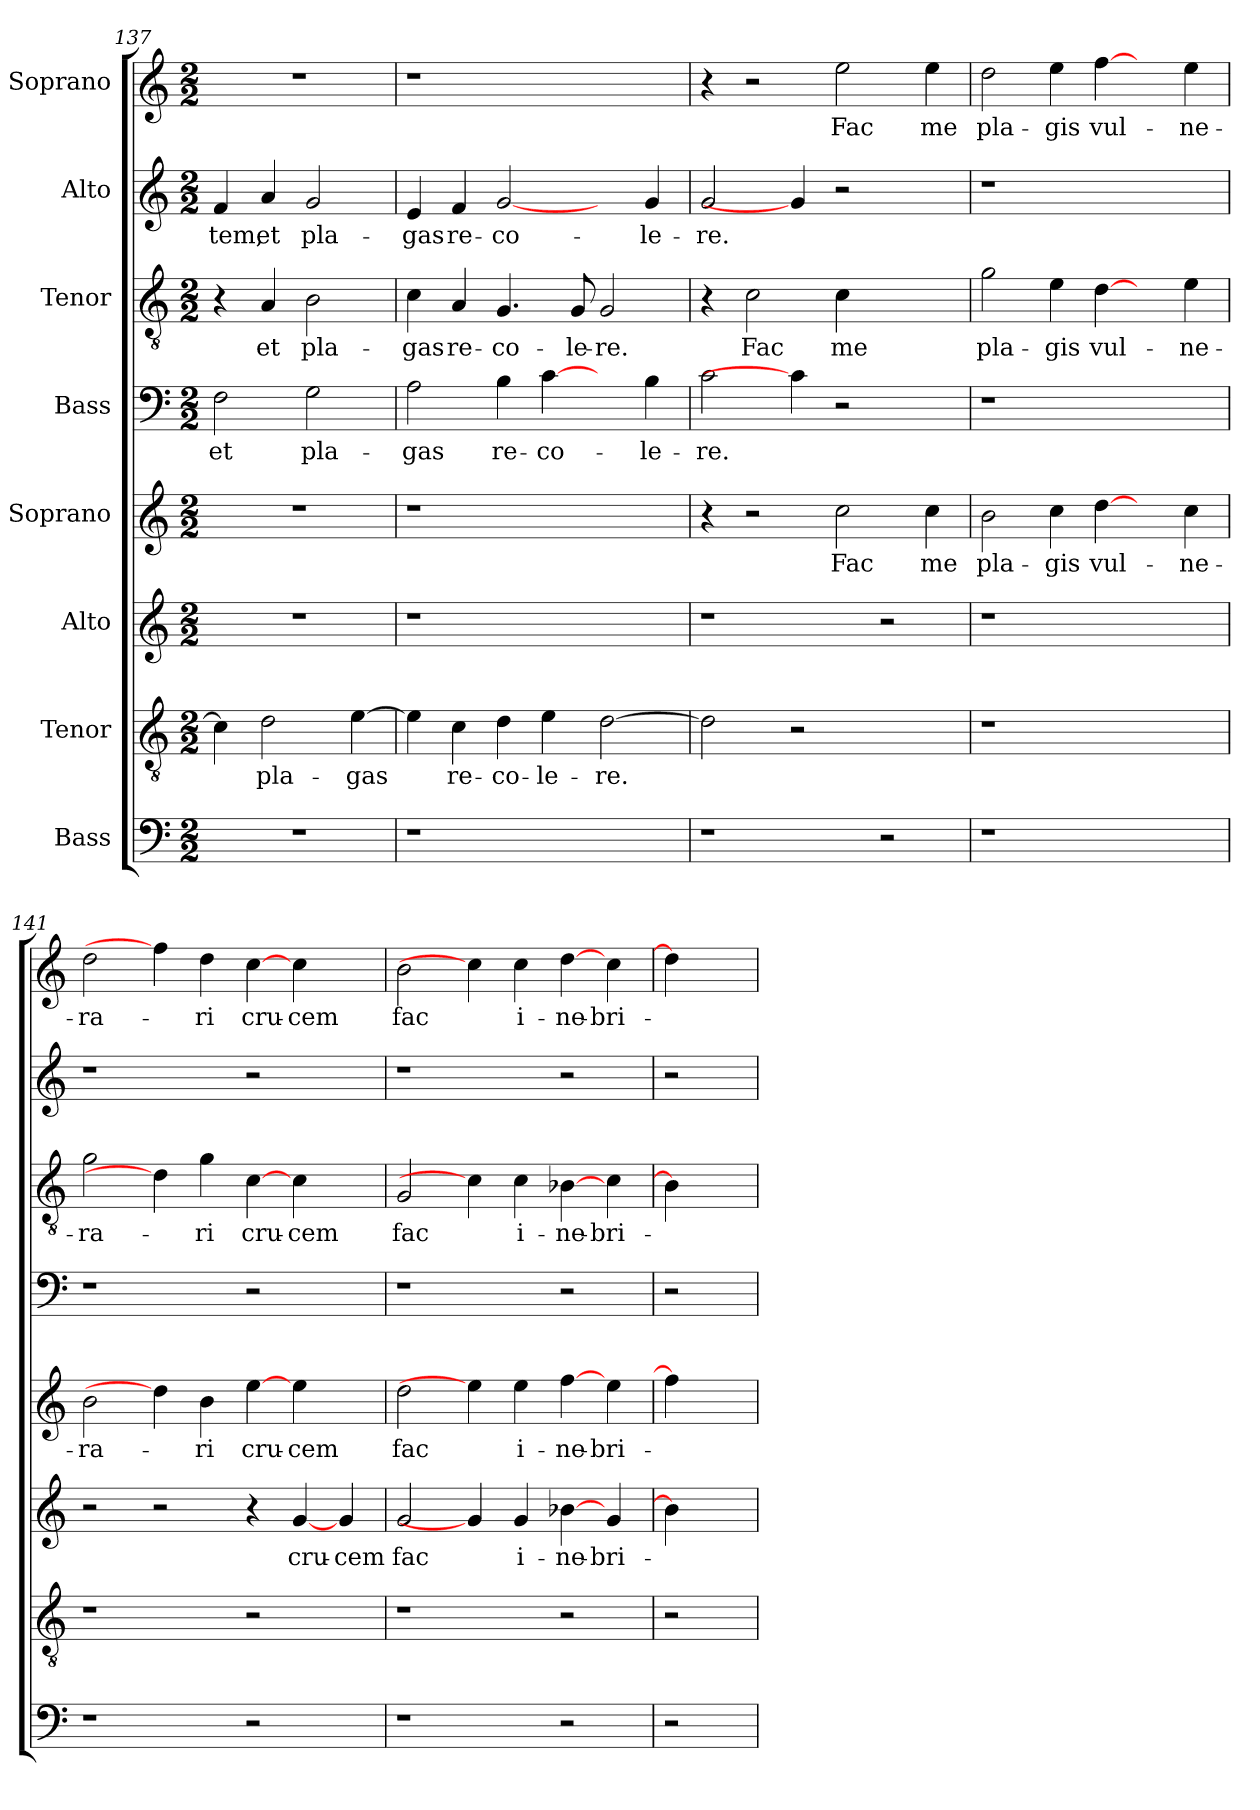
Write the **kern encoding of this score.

**kern	**kern	**text	**kern	**text	**kern	**text	**kern	**text	**kern	**text	**kern	**text	**kern	**text
*part8	*part7	*part7	*part6	*part6	*part5	*part5	*part4	*part4	*part3	*part3	*part2	*part2	*part1	*part1
*staff8	*staff7	*staff7	*staff6	*staff6	*staff5	*staff5	*staff4	*staff4	*staff3	*staff3	*staff2	*staff2	*staff1	*staff1
*I"Bass	*I"Tenor	*	*I"Alto	*	*I"Soprano	*	*I"Bass	*	*I"Tenor	*	*I"Alto	*	*I"Soprano	*
*clefF4	*clefGv2	*	*clefG2	*	*clefG2	*	*clefF4	*	*clefGv2	*	*clefG2	*	*clefG2	*
*k[]	*k[]	*	*k[]	*	*k[]	*	*k[]	*	*k[]	*	*k[]	*	*k[]	*
*C:	*C:	*	*C:	*	*C:	*	*C:	*	*C:	*	*C:	*	*C:	*
*M2/2	*M2/2	*	*M2/2	*	*M2/2	*	*M2/2	*	*M2/2	*	*M2/2	*	*M2/2	*
=137	=137	=137	=137	=137	=137	=137	=137	=137	=137	=137	=137	=137	=137	=137
1r	4c\]	.	1r	.	1r	.	2F\	et	4r	.	4f/	-tem,	1r	.
.	2d\	pla-	.	.	.	.	.	.	4A/	et	4a/	et	.	.
.	.	.	.	.	.	.	2G\	pla-	2B\	pla-	2g/	pla-	.	.
.	[4e\	-gas	.	.	.	.	.	.	.	.	.	.	.	.
=138	=138	=138	=138	=138	=138	=138	=138	=138	=138	=138	=138	=138	=138	=138
1r	4e\]	.	1r	.	1r	.	2A\	-gas	4c\	-gas	4e/	-gas	1r	.
.	4c\	re-	.	.	.	.	.	.	4A/	re-	4f/	re-	.	.
.	4d\	-co-	.	.	.	.	4B\	re-	4.G/	-co-	[2g/	-co-	.	.
.	4e\	-le-	.	.	.	.	[4c\	-co-	.	.	.	.	.	.
.	.	.	.	.	.	.	.	.	8G/	-le-	.	.	.	.
2ryy	[2d\	-re.	2ryy	.	2ryy	.	4ryy	.	2G/	-re.	4ryy	.	2ryy	.
.	.	.	.	.	.	.	4B\	-le-	.	.	4g/	-le-	.	.
=139	=139	=139	=139	=139	=139	=139	=139	=139	=139	=139	=139	=139	=139	=139
1r	2d\]	.	1r	.	4r	.	2c\	-re.	4r	.	2g/	-re.	4r	.
.	.	.	.	.	2r	.	.	.	2c\	Fac	.	.	2r	.
.	2r	.	.	.	.	.	4c\]	.	.	.	4g/]	.	.	.
.	.	.	.	.	2cc\	Fac	2r	.	4c\	me	2r	.	2ee\	Fac
2r	2ryy	.	2r	.	.	.	.	.	2ryy	.	.	.	.	.
.	.	.	.	.	4cc\	me	4ryy	.	.	.	4ryy	.	4ee\	me
=140	=140	=140	=140	=140	=140	=140	=140	=140	=140	=140	=140	=140	=140	=140
1r	1r	.	1r	.	2b\	pla-	1r	.	2g\	pla-	1r	.	2dd\	pla-
.	.	.	.	.	4cc\	-gis	.	.	4e\	-gis	.	.	4ee\	-gis
.	.	.	.	.	[4dd\	vul-	.	.	[4d\	vul-	.	.	[4ff\	vul-
2ryy	2ryy	.	2ryy	.	4ryy	.	2ryy	.	4ryy	.	2ryy	.	4ryy	.
.	.	.	.	.	4cc\	-ne-	.	.	4e\	-ne-	.	.	4ee\	-ne-
=141	=141	=141	=141	=141	=141	=141	=141	=141	=141	=141	=141	=141	=141	=141
1r	1r	.	2r	.	2b\	-ra-	1r	.	2g\	-ra-	1r	.	2dd\	-ra-
.	.	.	2r	.	4dd\]	.	.	.	4d\]	.	.	.	4ff\]	.
.	.	.	.	.	4b\	-ri	.	.	4g\	-ri	.	.	4dd\	-ri
2r	2r	.	4r	.	[4ee\	cru-	2r	.	[4c\	cru-	2r	.	[4cc\	cru-
.	.	.	[4g/	cru-	4ee\	-cem	.	.	4c\	-cem	.	.	4cc\	-cem
4ryy	4ryy	.	4g/	-cem	4ryy	.	4ryy	.	4ryy	.	4ryy	.	4ryy	.
!!LO:LB:g=z
=142	=142	=142	=142	=142	=142	=142	=142	=142	=142	=142	=142	=142	=142	=142
1r	1r	.	2g/	fac	2dd\	fac	1r	.	2G/	fac	1r	.	2b\	fac
.	.	.	4g/]	.	4ee\]	.	.	.	4c\]	.	.	.	4cc\]	.
.	.	.	4g/	i-	4ee\	i-	.	.	4c\	i-	.	.	4cc\	i-
2r	2r	.	[4b-X\	-ne-	[4ff\	-ne-	2r	.	[4B-X\	-ne-	2r	.	[4dd\	-ne-
.	.	.	4g/	-bri-	4ee\	-bri-	.	.	4c\	-bri-	.	.	4cc\	-bri-
=143	=143	=143	=143	=143	=143	=143	=143	=143	=143	=143	=143	=143	=143	=143
2r	2r	.	4b-\]	.	4ff\]	.	2r	.	4B-\]	.	2r	.	4dd\]	.
.	.	.	4ryy	.	4ryy	.	.	.	4ryy	.	.	.	4ryy	.
=	=	=	=	=	=	=	=	=	=	=	=	=	=	=
*-	*-	*-	*-	*-	*-	*-	*-	*-	*-	*-	*-	*-	*-	*-
